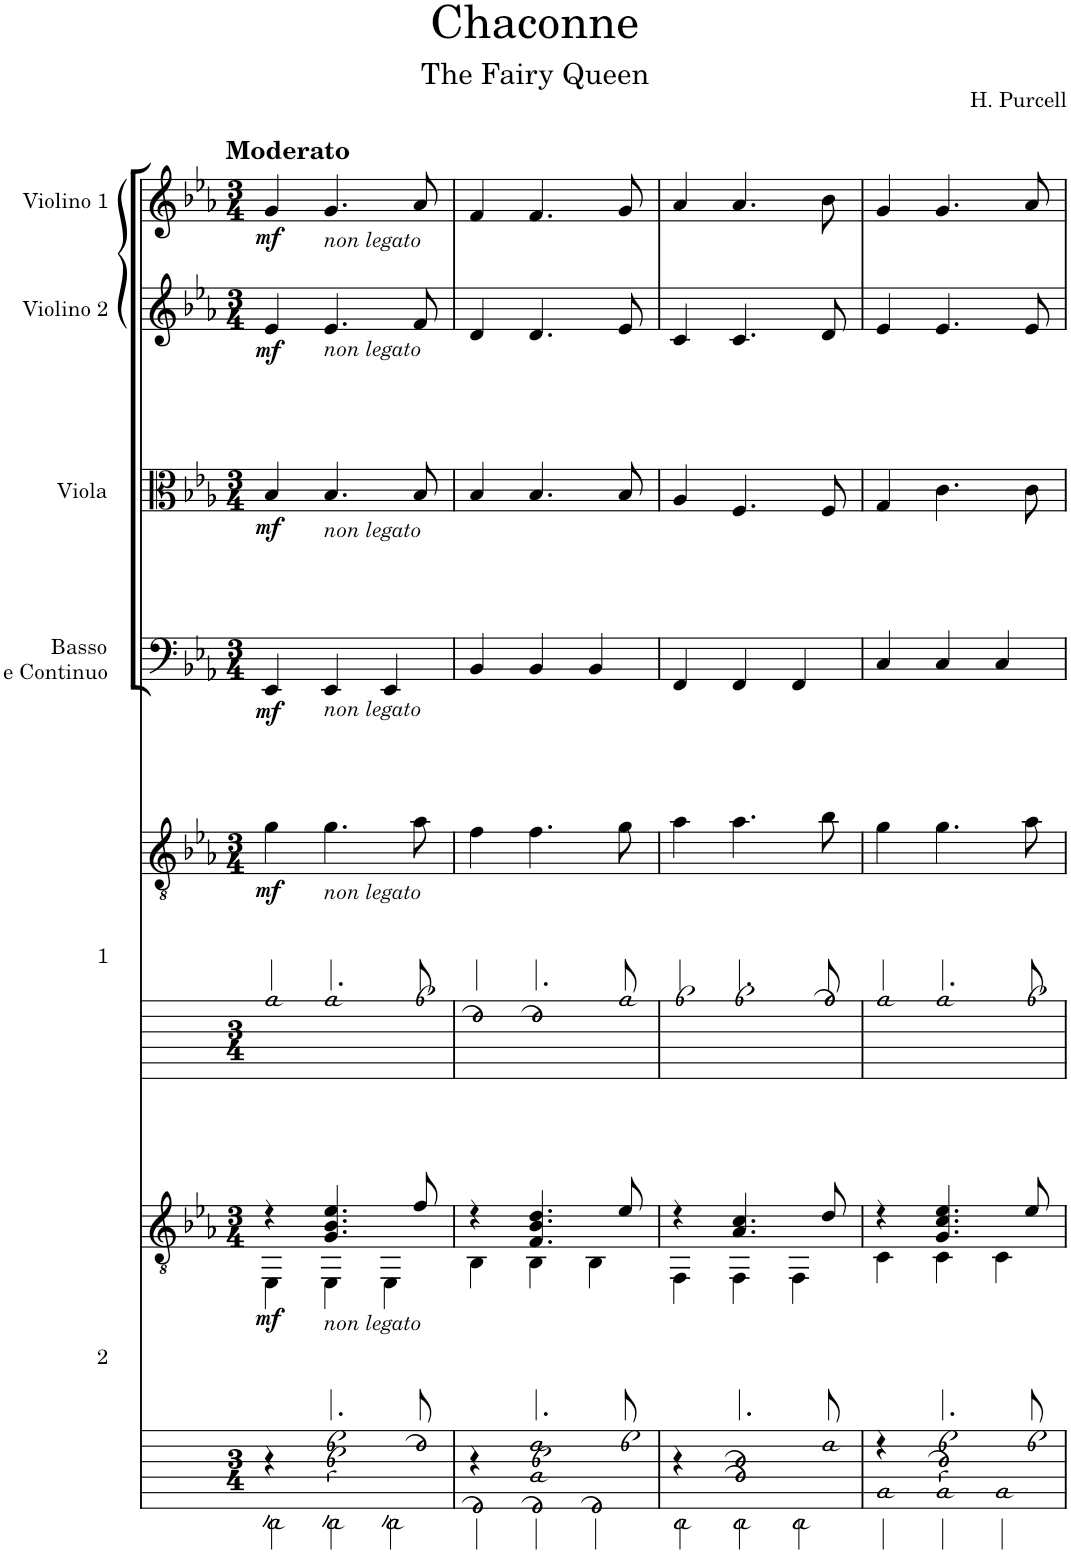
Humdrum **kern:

**kern	**kern	**dynam	**kern	**kern	**dynam	**kern	**dynam	**kern	**dynam	**kern	**dynam	**kern	**dynam
*part6	*part6	*part6	*part5	*part5	*part5	*part4	*part4	*part3	*part3	*part2	*part2	*part1	*part1
*staff8	*staff7	*staff7/8	*staff6	*staff5	*staff5/6	*staff4	*staff4	*staff3	*staff3	*staff2	*staff2	*staff1	*staff1
*I"2	*	*	*I"1	*	*	*I"Basso  e Continuo	*	*I"Viola	*	*I"Violino 2	*	*I"Violino 1	*
*	*	*	*	*	*	*	*	*I'Vla	*	*I'Vln	*	*I'Vln	*
*stria6	*	*	*stria6	*	*	*	*	*	*	*	*	*	*
*	*clefGv2	*	*	*clefGv2	*	*clefF4	*	*clefC3	*	*clefG2	*	*clefG2	*
*k[b-e-a-]	*k[b-e-a-]	*	*k[b-e-a-]	*k[b-e-a-]	*	*k[b-e-a-]	*	*k[b-e-a-]	*	*k[b-e-a-]	*	*k[b-e-a-]	*
*M3/4	*M3/4	*	*M3/4	*M3/4	*	*M3/4	*	*M3/4	*	*M3/4	*	*M3/4	*
=1	=1	=1	=1	=1	=1	=1	=1	=1	=1	=1	=1	=1	=1
*^	*^	*	*	*	*	*	*	*	*	*	*	*	*
!	!	!	!	!	!	!	!	!	!	!	!	!	!	!LO:TX:a:B:t=Moderato	!
!	!	!	!	!LO:DY:b	!	!	!LO:DY:b	!	!LO:DY:b	!	!LO:DY:b	!	!LO:DY:b	!	!LO:DY:b
4r	4EE-\	4r	4EE-\	mf	4g/	4g\	mf	4EE-/	mf	4B-/	mf	4e-/	mf	4g/	mf
!	!	!	!	!	!	!	!	!	!	!	!	!	!	!LO:TX:b:i:t=non legato	!
!	!	!	!	!	!	!	!	!	!	!	!	!LO:TX:b:i:t=non legato	!	!	!
!	!	!	!	!	!	!	!	!	!	!LO:TX:b:i:t=non legato	!	!	!	!	!
!	!	!	!	!	!	!	!	!LO:TX:b:i:t=non legato	!	!	!	!	!	!	!
!	!	!	!	!	!	!LO:TX:b:i:t=non legato	!	!	!	!	!	!	!	!	!
!	!	!LO:TX:b:i:t=non legato	!	!	!	!	!	!	!	!	!	!	!	!	!
4.G/ 4.B-/ 4.e-/	4EE-\	4.G/ 4.B-/ 4.e-/	4EE-\	.	4.g/	4.g\	.	4EE-/	.	4.B-/	.	4.e-/	.	4.g/	.
.	4EE-\	.	4EE-\	.	.	.	.	4EE-/	.	.	.	.	.	.	.
8f/	.	8f/	.	.	8a-/	8a-\	.	.	.	8B-/	.	8f/	.	8a-/	.
=2	=2	=2	=2	=2	=2	=2	=2	=2	=2	=2	=2	=2	=2	=2	=2
4r	4BB-\	4r	4BB-\	.	4f/	4f\	.	4BB-/	.	4B-/	.	4d/	.	4f/	.
4.F/ 4.B-/ 4.d/	4BB-\	4.F/ 4.B-/ 4.d/	4BB-\	.	4.f/	4.f\	.	4BB-/	.	4.B-/	.	4.d/	.	4.f/	.
.	4BB-\	.	4BB-\	.	.	.	.	4BB-/	.	.	.	.	.	.	.
8e-/	.	8e-/	.	.	8g/	8g\	.	.	.	8B-/	.	8e-/	.	8g/	.
=3	=3	=3	=3	=3	=3	=3	=3	=3	=3	=3	=3	=3	=3	=3	=3
4r	4FF\	4r	4FF\	.	4a-/	4a-\	.	4FF/	.	4A-/	.	4c/	.	4a-/	.
4.A-/ 4.c/	4FF\	4.A-/ 4.c/	4FF\	.	4.a-/	4.a-\	.	4FF/	.	4.F/	.	4.c/	.	4.a-/	.
.	4FF\	.	4FF\	.	.	.	.	4FF/	.	.	.	.	.	.	.
8d/	.	8d/	.	.	8b-/	8b-\	.	.	.	8F/	.	8d/	.	8b-\	.
=4	=4	=4	=4	=4	=4	=4	=4	=4	=4	=4	=4	=4	=4	=4	=4
4r	4C\	4r	4C\	.	4g/	4g\	.	4C/	.	4G/	.	4e-/	.	4g/	.
4.G/ 4.c/ 4.e-/	4C\	4.G/ 4.c/ 4.e-/	4C\	.	4.g/	4.g\	.	4C/	.	4.c\	.	4.e-/	.	4.g/	.
.	4C\	.	4C\	.	.	.	.	4C/	.	.	.	.	.	.	.
8e-/	.	8e-/	.	.	8a-/	8a-\	.	.	.	8c\	.	8e-/	.	8a-/	.
*v	*v	*	*	*	*	*	*	*	*	*	*	*	*	*	*
*	*v	*v	*	*	*	*	*	*	*	*	*	*	*	*
=	=	=	=	=	=	=	=	=	=	=	=	=	=
*-	*-	*-	*-	*-	*-	*-	*-	*-	*-	*-	*-	*-	*-
